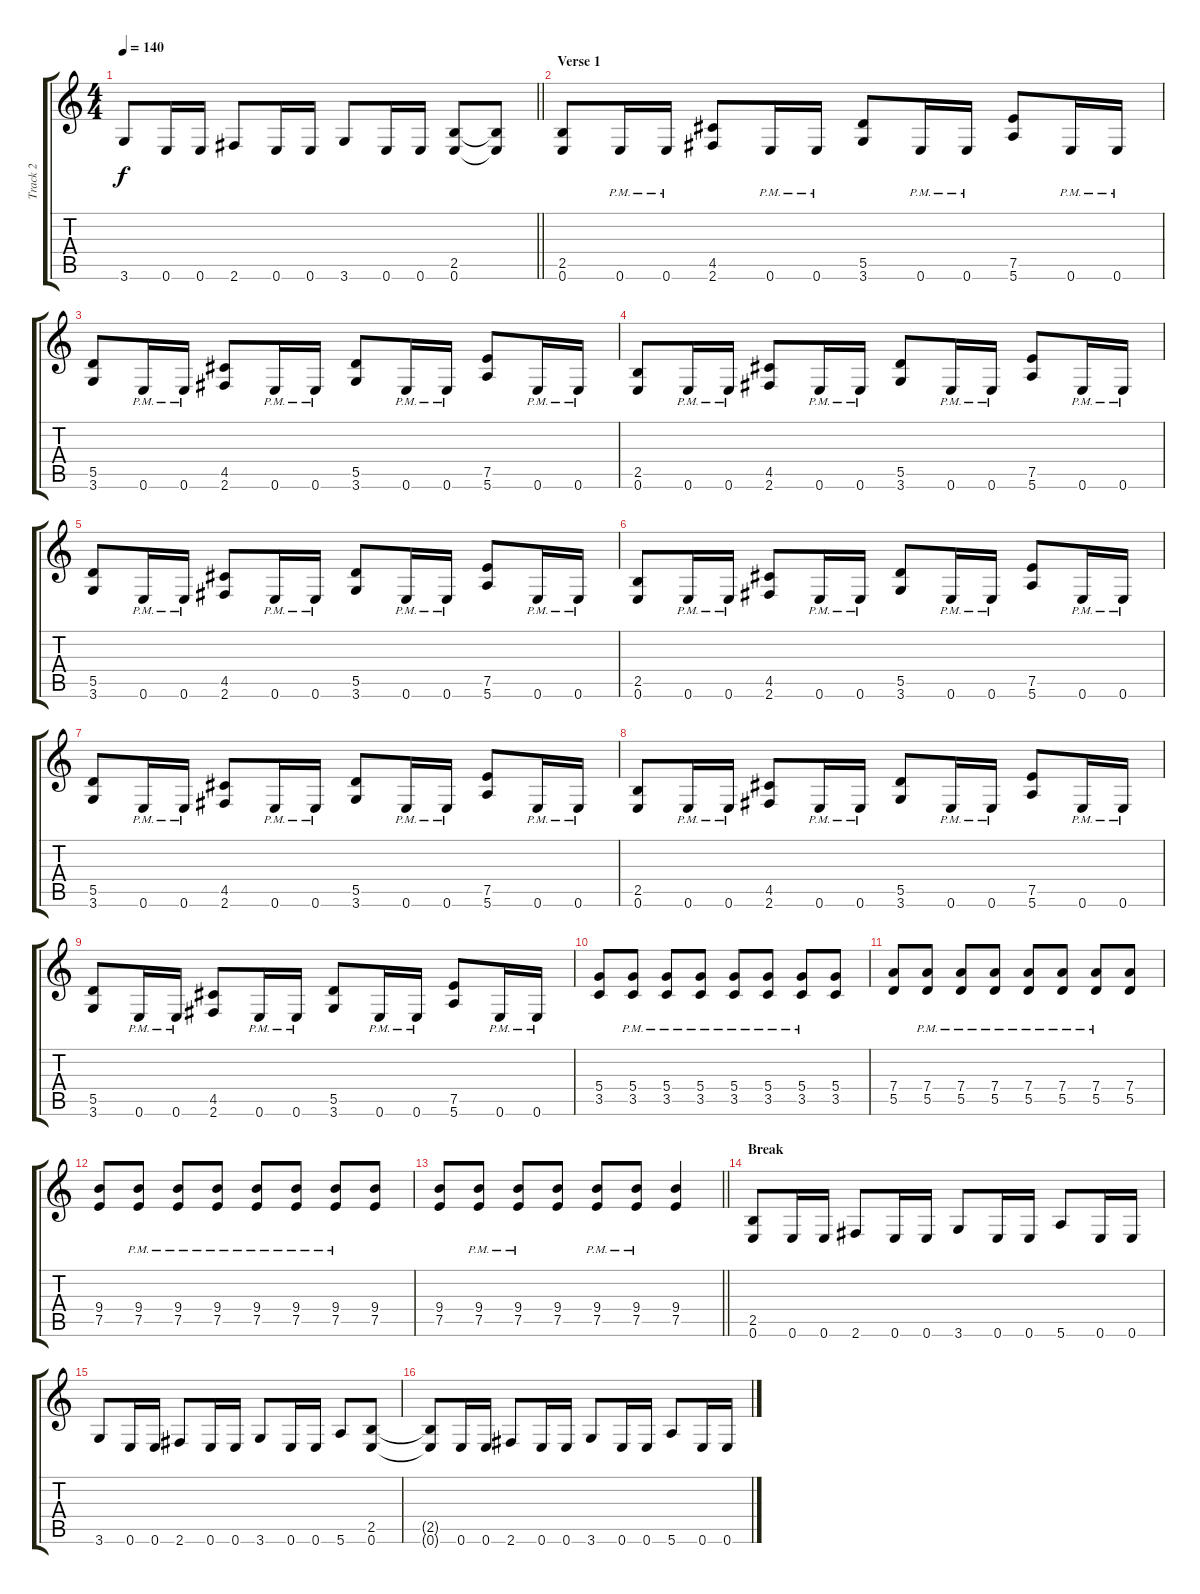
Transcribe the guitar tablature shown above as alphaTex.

\track ("Track 2" "Track 2") {instrument distortionguitar}
\staff {score tabs}
\tuning (E4 B3 G3 D3 A2 E2) {hide}
\ts (4 4)
\tempo 140
\clef g2
\barLineRight lightlight
\ks c
3.6.8{dy f} 0.6.16 0.6.16 2.6.8 0.6.16 0.6.16 3.6.8 0.6.16 0.6.16 (2.5 0.6).8 (2.5{t} 0.6{t}).8 |
\section ("" "Verse 1")
(2.5 0.6).8 0.6{pm}.16 0.6{pm}.16 (4.5 2.6).8 0.6{pm}.16 0.6{pm}.16 (5.5 3.6).8 0.6{pm}.16 0.6{pm}.16 (7.5 5.6).8 0.6{pm}.16 0.6{pm}.16 |
(5.5 3.6).8 0.6{pm}.16 0.6{pm}.16 (4.5 2.6).8 0.6{pm}.16 0.6{pm}.16 (5.5 3.6).8 0.6{pm}.16 0.6{pm}.16 (7.5 5.6).8 0.6{pm}.16 0.6{pm}.16 |
(2.5 0.6).8 0.6{pm}.16 0.6{pm}.16 (4.5 2.6).8 0.6{pm}.16 0.6{pm}.16 (5.5 3.6).8 0.6{pm}.16 0.6{pm}.16 (7.5 5.6).8 0.6{pm}.16 0.6{pm}.16 |
(5.5 3.6).8 0.6{pm}.16 0.6{pm}.16 (4.5 2.6).8 0.6{pm}.16 0.6{pm}.16 (5.5 3.6).8 0.6{pm}.16 0.6{pm}.16 (7.5 5.6).8 0.6{pm}.16 0.6{pm}.16 |
(2.5 0.6).8 0.6{pm}.16 0.6{pm}.16 (4.5 2.6).8 0.6{pm}.16 0.6{pm}.16 (5.5 3.6).8 0.6{pm}.16 0.6{pm}.16 (7.5 5.6).8 0.6{pm}.16 0.6{pm}.16 |
(5.5 3.6).8 0.6{pm}.16 0.6{pm}.16 (4.5 2.6).8 0.6{pm}.16 0.6{pm}.16 (5.5 3.6).8 0.6{pm}.16 0.6{pm}.16 (7.5 5.6).8 0.6{pm}.16 0.6{pm}.16 |
(2.5 0.6).8 0.6{pm}.16 0.6{pm}.16 (4.5 2.6).8 0.6{pm}.16 0.6{pm}.16 (5.5 3.6).8 0.6{pm}.16 0.6{pm}.16 (7.5 5.6).8 0.6{pm}.16 0.6{pm}.16 |
(5.5 3.6).8 0.6{pm}.16 0.6{pm}.16 (4.5 2.6).8 0.6{pm}.16 0.6{pm}.16 (5.5 3.6).8 0.6{pm}.16 0.6{pm}.16 (7.5 5.6).8 0.6{pm}.16 0.6{pm}.16 |
(5.4 3.5).8 (5.4{pm} 3.5{pm}).8 (5.4{pm} 3.5{pm}).8 (5.4{pm} 3.5{pm}).8 (5.4{pm} 3.5{pm}).8 (5.4{pm} 3.5{pm}).8 (5.4{pm} 3.5{pm}).8 (5.4 3.5).8 |
(7.4 5.5).8 (7.4{pm} 5.5{pm}).8 (7.4{pm} 5.5{pm}).8 (7.4{pm} 5.5{pm}).8 (7.4{pm} 5.5{pm}).8 (7.4{pm} 5.5{pm}).8 (7.4{pm} 5.5{pm}).8 (7.4 5.5).8 |
(9.4 7.5).8 (9.4{pm} 7.5{pm}).8 (9.4{pm} 7.5{pm}).8 (9.4{pm} 7.5{pm}).8 (9.4{pm} 7.5{pm}).8 (9.4{pm} 7.5{pm}).8 (9.4{pm} 7.5{pm}).8 (9.4 7.5).8 |
\barLineRight lightlight
(9.4 7.5).8 (9.4{pm} 7.5{pm}).8 (9.4{pm} 7.5{pm}).8 (9.4 7.5).8 (9.4{pm} 7.5{pm}).8 (9.4{pm} 7.5{pm}).8 (9.4 7.5).4 |
\section ("" "Break")
(2.5 0.6).8 0.6.16 0.6.16 2.6.8 0.6.16 0.6.16 3.6.8 0.6.16 0.6.16 5.6.8 0.6.16 0.6.16 |
3.6.8 0.6.16 0.6.16 2.6.8 0.6.16 0.6.16 3.6.8 0.6.16 0.6.16 5.6.8 (2.5 0.6).8 |
(2.5{t} 0.6{t}).8 0.6.16 0.6.16 2.6.8 0.6.16 0.6.16 3.6.8 0.6.16 0.6.16 5.6.8 0.6.16 0.6.16
